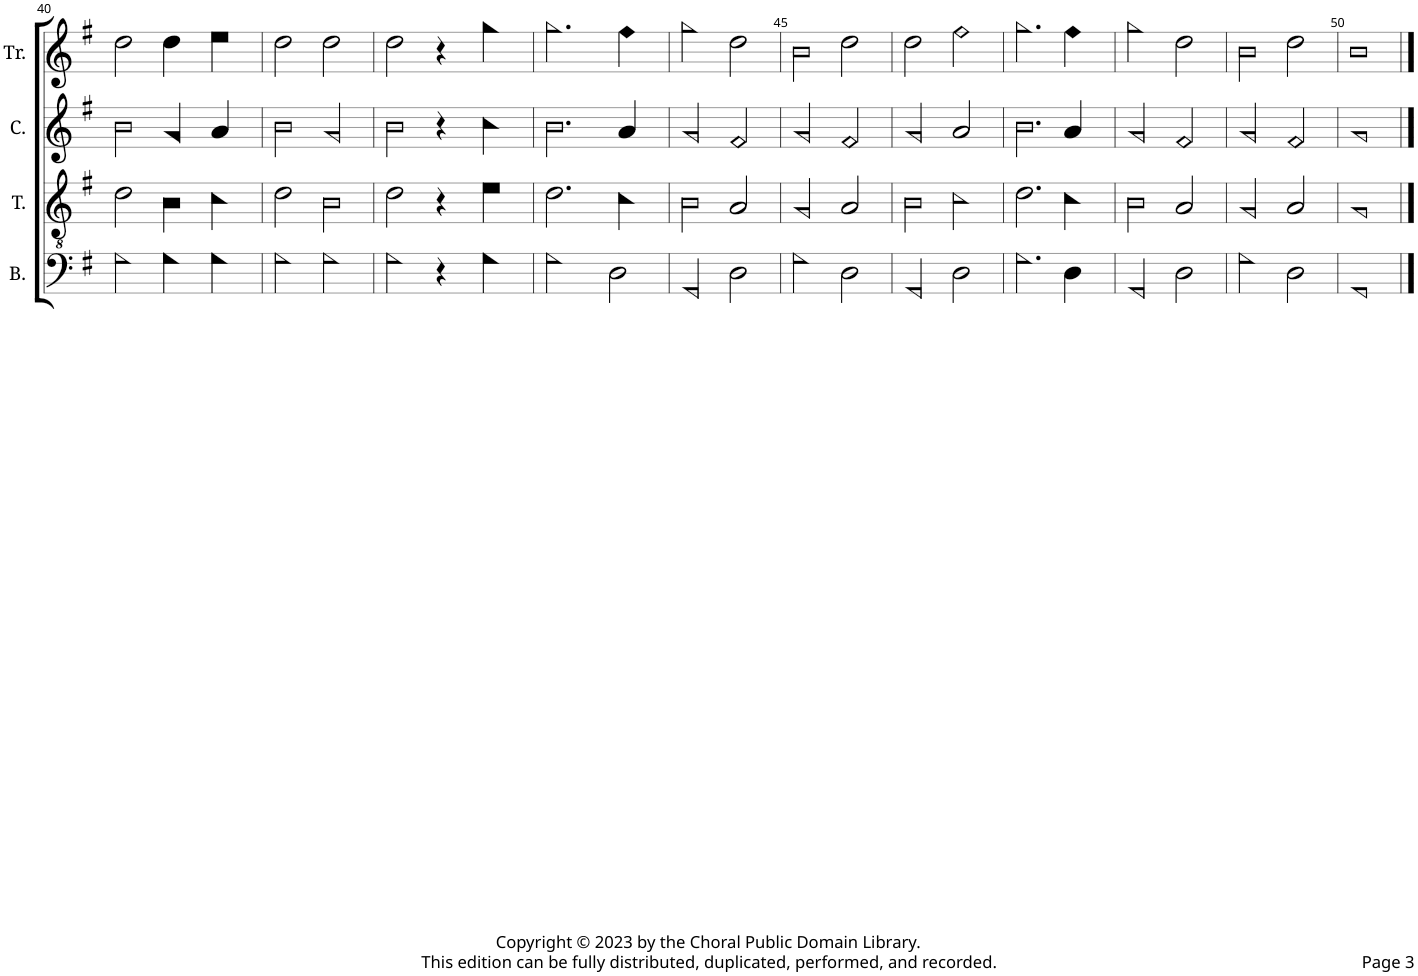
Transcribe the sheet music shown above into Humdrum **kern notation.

**kern	**kern	**kern	**kern
*part4	*part3	*part2	*part1
*staff4	*staff3	*staff2	*staff1
*I"B.	*I"T.	*I"C.	*I"Tr.
*I'B.	*I'T.	*I'C.	*I'Tr.
!!LO:PB:g=z
*clefF4	*clefGv2	*clefG2	*clefG2
*k[f#]	*k[f#]	*k[f#]	*k[f#]
*M4/4	*M4/4	*M4/4	*M4/4
*met(c)	*met(c)	*met(c)	*met(c)
=40	=40	=40	=40
2G!\	2d!\	2b!\	2dd!\
4G!\	4B!\	4g!/	4dd!\
4G!\	4c!\	4a!/	4ee!\
=41	=41	=41	=41
2G!\	2d!\	2b!\	2dd!\
2G!\	2B!\	2g!/	2dd!\
=42	=42	=42	=42
2G!\	2d!\	2b!\	2dd!\
4r	4r	4r	4r
4G!\	4e!\	4cc!\	4gg!\
=43	=43	=43	=43
2G!\	2.d!\	2.b!\	2.gg!\
2D!\	.	.	.
.	4c!\	4a!/	4ff#!\
=44	=44	=44	=44
2GG!/	2B!\	2g!/	2gg!\
2D!\	2A!/	2f#!/	2dd!\
=45	=45	=45	=45
2G!\	2G!/	2g!/	2b!\
2D!\	2A!/	2f#!/	2dd!\
=46	=46	=46	=46
2GG!/	2B!\	2g!/	2dd!\
2D!\	2c!\	2a!/	2ff#!\
=47	=47	=47	=47
2.G!\	2.d!\	2.b!\	2.gg!\
4D!\	4c!\	4a!/	4ff#!\
=48	=48	=48	=48
2GG!/	2B!\	2g!/	2gg!\
2D!\	2A!/	2f#!/	2dd!\
=49	=49	=49	=49
2G!\	2G!/	2g!/	2b!\
2D!\	2A!/	2f#!/	2dd!\
=50	=50	=50	=50
1GG!	1G!	1g!	1b!
==	==	==	==
*-	*-	*-	*-
